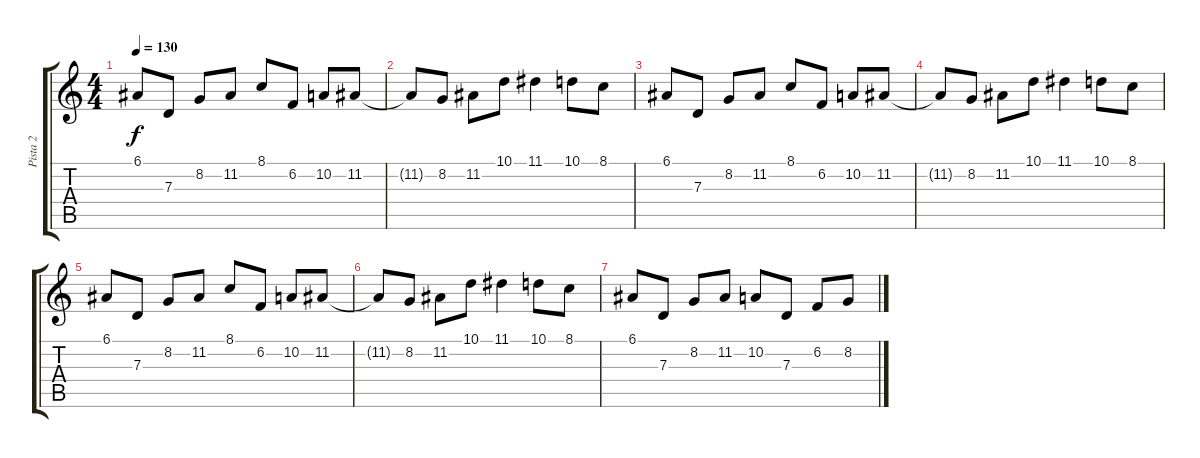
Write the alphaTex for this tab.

\track ("Pista 2" "Pista 2") {instrument acousticgrandpiano}
\staff {score tabs}
\tuning (E4 B3 G3 D3 A2 E2) {hide}
\ts (4 4)
\tempo 130
\clef g2
\ks c
6.1.8{dy f} 7.3.8 8.2.8 11.2.8 8.1.8 6.2.8 10.2.8 11.2.8 |
11.2{t}.8 8.2.8 11.2.8 10.1.8 11.1.4 10.1.8 8.1.8 |
6.1.8 7.3.8 8.2.8 11.2.8 8.1.8 6.2.8 10.2.8 11.2.8 |
11.2{t}.8 8.2.8 11.2.8 10.1.8 11.1.4 10.1.8 8.1.8 |
6.1.8 7.3.8 8.2.8 11.2.8 8.1.8 6.2.8 10.2.8 11.2.8 |
11.2{t}.8 8.2.8 11.2.8 10.1.8 11.1.4 10.1.8 8.1.8 |
6.1.8 7.3.8 8.2.8 11.2.8 10.2.8 7.3.8 6.2.8 8.2.8
